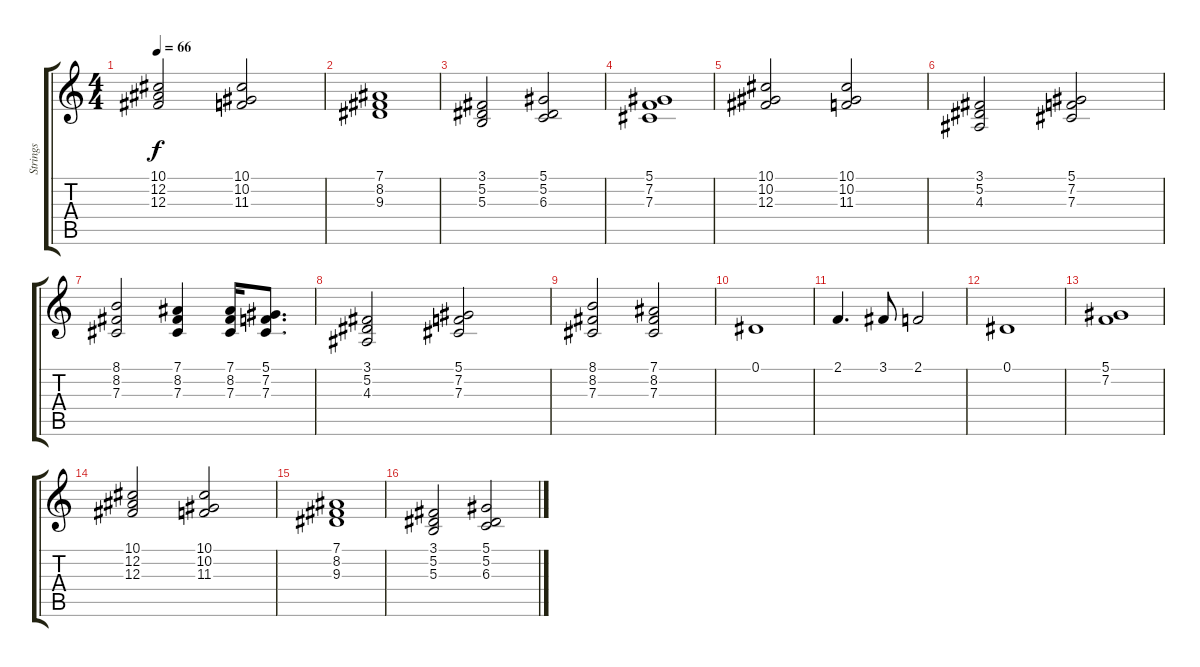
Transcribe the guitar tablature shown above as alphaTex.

\track ("Strings" "Strings") {instrument synthstrings1}
\staff {score tabs}
\tuning (Eb4 Bb3 Gb3 Db3 Ab2 Eb2) {hide}
\ts (4 4)
\tempo 66
\clef g2
\ks c
(10.1 12.2 12.3).2{dy f} (10.1 10.2 11.3).2 |
(7.1 8.2 9.3).1 |
(3.1 5.2 5.3).2 (5.1 5.2 6.3).2 |
(5.1 7.2 7.3).1 |
(10.1 10.2 12.3).2 (10.1 10.2 11.3).2 |
(3.1 5.2 4.3).2{volume 11 instrument rockorgan} (5.1 7.2 7.3).2{volume 11 instrument rockorgan} |
(8.1 8.2 7.3).2{volume 11 instrument rockorgan} (7.1 8.2 7.3).4{volume 11 instrument rockorgan} (7.1 8.2 7.3).16 (5.1 7.2 7.3).8{d volume 11 instrument rockorgan} |
(3.1 5.2 4.3).2{volume 11 instrument rockorgan} (5.1 7.2 7.3).2{volume 11 instrument rockorgan} |
(8.1 8.2 7.3).2{volume 11 instrument rockorgan} (7.1 8.2 7.3).2{volume 11 instrument rockorgan} |
0.1.1{volume 13 instrument synthstrings1} |
2.1.4{d} 3.1.8 2.1.2 |
0.1.1 |
(5.1 7.2).1 |
(10.1 12.2 12.3).2 (10.1 10.2 11.3).2 |
(7.1 8.2 9.3).1 |
(3.1 5.2 5.3).2 (5.1 5.2 6.3).2
